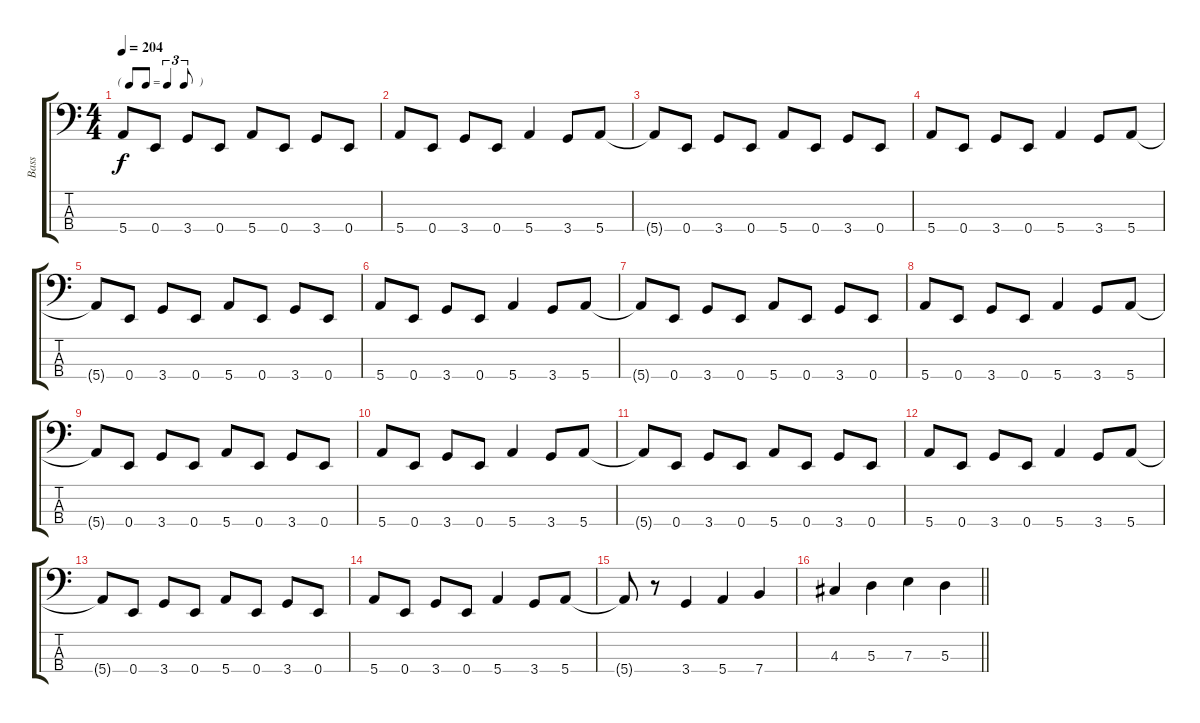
\track ("Bass" "Bass") {instrument electricbasspick}
\staff {score tabs}
\tuning (G2 D2 A1 E1) {hide}
\ts (4 4)
\tf triplet8th
\tempo 204
\clef f4
\ks c
5.4{t}.8{dy f} 0.4.8 3.4.8 0.4.8 5.4.8 0.4.8 3.4.8 0.4.8 |
5.4.8 0.4.8 3.4.8 0.4.8 5.4.4 3.4.8 5.4.8 |
5.4{t}.8 0.4.8 3.4.8 0.4.8 5.4.8 0.4.8 3.4.8 0.4.8 |
5.4.8 0.4.8 3.4.8 0.4.8 5.4.4 3.4.8 5.4.8 |
5.4{t}.8 0.4.8 3.4.8 0.4.8 5.4.8 0.4.8 3.4.8 0.4.8 |
5.4.8 0.4.8 3.4.8 0.4.8 5.4.4 3.4.8 5.4.8 |
5.4{t}.8 0.4.8 3.4.8 0.4.8 5.4.8 0.4.8 3.4.8 0.4.8 |
5.4.8 0.4.8 3.4.8 0.4.8 5.4.4 3.4.8 5.4.8 |
5.4{t}.8 0.4.8 3.4.8 0.4.8 5.4.8 0.4.8 3.4.8 0.4.8 |
5.4.8 0.4.8 3.4.8 0.4.8 5.4.4 3.4.8 5.4.8 |
5.4{t}.8 0.4.8 3.4.8 0.4.8 5.4.8 0.4.8 3.4.8 0.4.8 |
5.4.8 0.4.8 3.4.8 0.4.8 5.4.4 3.4.8 5.4.8 |
5.4{t}.8 0.4.8 3.4.8 0.4.8 5.4.8 0.4.8 3.4.8 0.4.8 |
5.4.8 0.4.8 3.4.8 0.4.8 5.4.4 3.4.8 5.4.8 |
5.4{t}.8 r.8 3.4.4 5.4.4 7.4.4 |
\barLineRight lightlight
4.3.4 5.3.4 7.3.4 5.3.4
